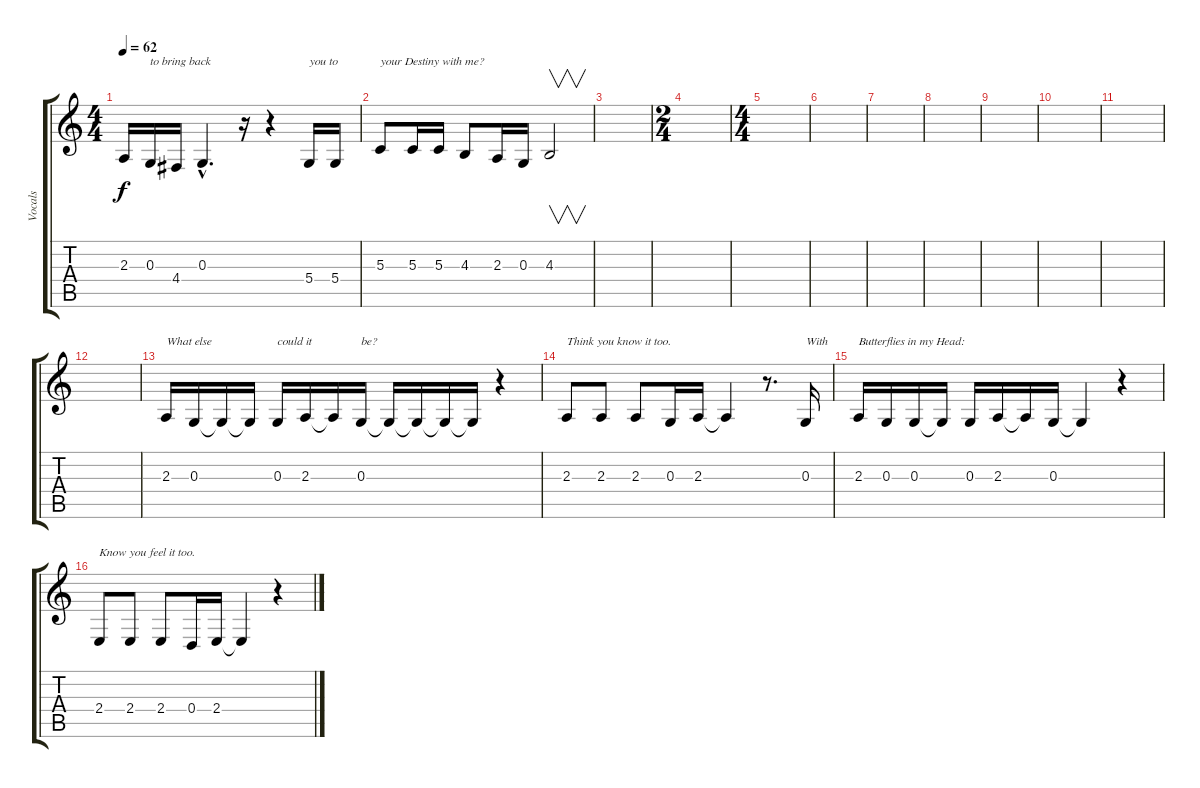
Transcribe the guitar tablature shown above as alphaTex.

\track ("Vocals" "Vocals") {instrument lead6voice}
\staff {score tabs}
\tuning (E4 B3 G3 D3 A2 D2) {hide}
\ts (4 4)
\tempo 62
\clef g2
\ks c
2.3{t}.16{dy f} 0.3.16{txt "to bring back"} 4.4.16 0.3{hac}.4{d} r.16 r.4 5.4.16{txt "you to"} 5.4.16 |
5.3.8{txt "your Destiny with me?"} 5.3.16 5.3.16 4.3.8 2.3.16 0.3.16 4.3.2{v} |
|
\ts (2 4)
|
\ts (4 4)
|
|
|
|
|
|
|
|
2.3.16{txt "What else"} 0.3.16 0.3{t}.16 0.3{t}.16 0.3.16{txt "could it"} 2.3.16 2.3{t}.16 0.3.16{txt "be?"} 0.3{t}.16 0.3{t}.16 0.3{t}.16 0.3{t}.16 r.4 |
2.3.8{txt "Think you know it too."} 2.3.8 2.3.8 0.3.16 2.3.16 2.3{t}.4 r.8{d} 0.3.16{txt "With"} |
2.3.16{txt "Butterflies in my Head:"} 0.3.16 0.3.16 0.3{t}.16 0.3.16 2.3.16 2.3{t}.16 0.3.16 0.3{t}.4 r.4 |
2.4.8{txt "Know you feel it too."} 2.4.8 2.4.8 0.4.16 2.4.16 2.4{t}.4 r.4
